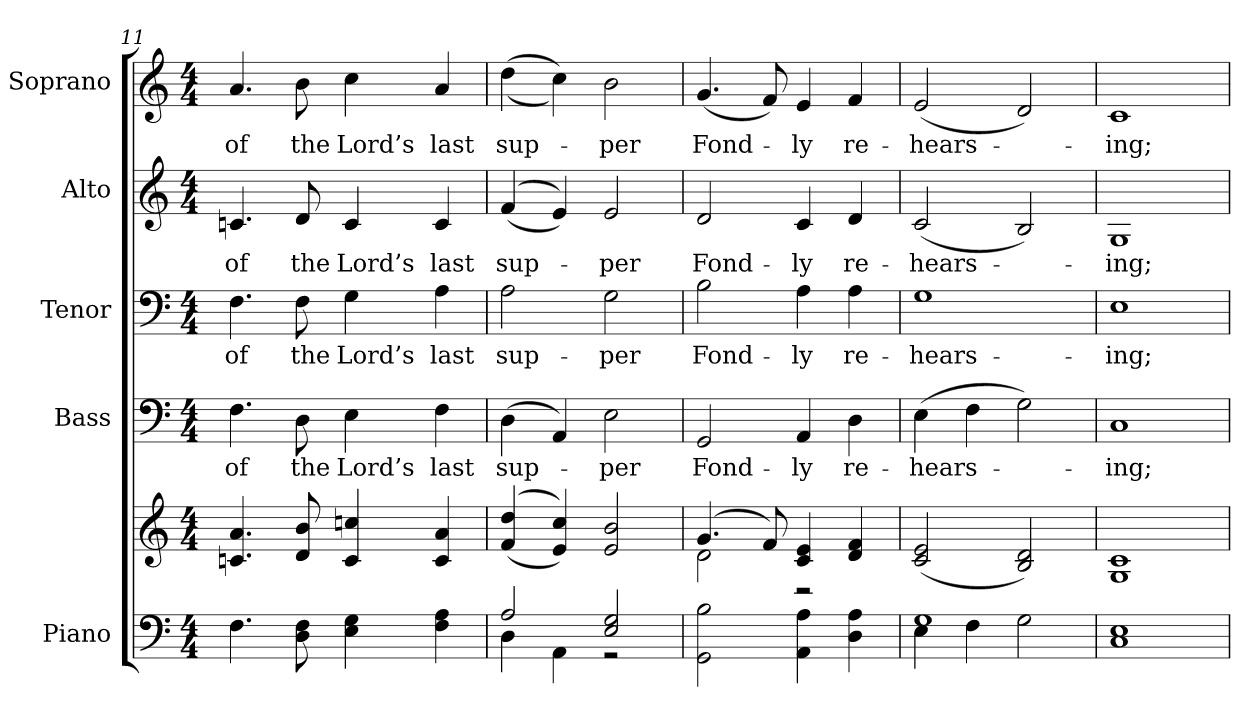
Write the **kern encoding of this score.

**kern	**kern	**kern	**text	**kern	**text	**kern	**text	**kern	**text
*part5	*part5	*part4	*part4	*part3	*part3	*part2	*part2	*part1	*part1
*staff6	*staff5	*staff4	*staff4	*staff3	*staff3	*staff2	*staff2	*staff1	*staff1
*I"Piano	*	*I"Bass	*	*I"Tenor	*	*I"Alto	*	*I"Soprano	*
*I'Pno.	*	*I'B.	*	*I'T.	*	*I'A.	*	*I'S.	*
*clefF4	*clefG2	*clefF4	*	*clefF4	*	*clefG2	*	*clefG2	*
*k[]	*k[]	*k[]	*	*k[]	*	*k[]	*	*k[]	*
*C:	*C:	*C:	*	*C:	*	*C:	*	*C:	*
*M4/4	*M4/4	*M4/4	*	*M4/4	*	*M4/4	*	*M4/4	*
=11	=11	=11	=11	=11	=11	=11	=11	=11	=11
!	!	!	!LO:LY:b:color=#000000	!	!	!	!	!	!
!	!	!	!	!	!LO:LY:b:color=#000000	!	!	!	!
!	!	!	!	!	!	!	!LO:LY:b:color=#000000	!	!
!	!	!	!	!	!	!	!	!	!LO:LY:b:color=#000000
4.Fi\	4.cni/ 4.ai	4.Fi\	of	4.Fi\	of	4.cni/	of	4.ai/	of
!	!	!	!LO:LY:b:color=#000000	!	!	!	!	!	!
!	!	!	!	!	!LO:LY:b:color=#000000	!	!	!	!
!	!	!	!	!	!	!	!LO:LY:b:color=#000000	!	!
!	!	!	!	!	!	!	!	!	!LO:LY:b:color=#000000
8Di\ 8Fi	8di/ 8bi	8Di\	the	8Fi\	the	8di/	the	8bi\	the
!	!	!	!LO:LY:b:color=#000000	!	!	!	!	!	!
!	!	!	!	!	!LO:LY:b:color=#000000	!	!	!	!
!	!	!	!	!	!	!	!LO:LY:b:color=#000000	!	!
!	!	!	!	!	!	!	!	!	!LO:LY:b:color=#000000
4Ei\ 4Gi	4ci/ 4ccni	4Ei\	Lord’s	4Gi\	Lord’s	4ci/	Lord’s	4cci\	Lord’s
!	!	!	!LO:LY:b:color=#000000	!	!	!	!	!	!
!	!	!	!	!	!LO:LY:b:color=#000000	!	!	!	!
!	!	!	!	!	!	!	!LO:LY:b:color=#000000	!	!
!	!	!	!	!	!	!	!	!	!LO:LY:b:color=#000000
4Fi\ 4Ai	4ci/ 4ai	4Fi\	last	4Ai\	last	4ci/	last	4ai/	last
=12	=12	=12	=12	=12	=12	=12	=12	=12	=12
*^	*	*	*	*	*	*	*	*	*
!	!	!	!	!LO:LY:b:color=#000000	!	!	!	!	!	!
!	!	!	!	!	!	!LO:LY:b:color=#000000	!	!	!	!
!	!	!	!	!	!	!	!	!LO:LY:b:color=#000000	!	!
!	!	!	!	!	!	!	!	!	!	!LO:LY:b:color=#000000
2Ai/	4Di\	((4fi/ 4ddi	(4Di\	sup-	2Ai\	sup-	((4fi/	sup-	((4ddi\	sup-
.	4AAi\	4ei/ 4cci))	4AAi/)	.	.	.	4ei/))	.	4cci\))	.
!	!	!	!	!LO:LY:b:color=#000000	!	!	!	!	!	!
!	!	!	!	!	!	!LO:LY:b:color=#000000	!	!	!	!
!	!	!	!	!	!	!	!	!LO:LY:b:color=#000000	!	!
!	!	!	!	!	!	!	!	!	!	!LO:LY:b:color=#000000
2Ei/ 2Gi	2r	2ei/ 2bi	2Ei\	-per	2Gi\	-per	2ei/	-per	2bi\	-per
*v	*v	*	*	*	*	*	*	*	*	*
!!LO:PB:g=z
=13	=13	=13	=13	=13	=13	=13	=13	=13	=13
*	*^	*	*	*	*	*	*	*	*
*^	*	*	*	*	*	*	*	*	*	*
!	!	!	!	!	!LO:LY:b:color=#000000	!	!	!	!	!	!
*v	*v	*	*	*	*	*	*	*	*	*	*
*^	*	*	*	*	*	*	*	*	*	*
!	!	!	!	!	!	!	!LO:LY:b:color=#000000	!	!	!	!
*v	*v	*	*	*	*	*	*	*	*	*	*
*^	*	*	*	*	*	*	*	*	*	*
!	!	!	!	!	!	!	!	!	!LO:LY:b:color=#000000	!	!
*v	*v	*	*	*	*	*	*	*	*	*	*
*^	*	*	*	*	*	*	*	*	*	*
!	!	!	!	!	!	!	!	!	!	!	!LO:LY:b:color=#000000
*v	*v	*	*	*	*	*	*	*	*	*	*
2GGi\ 2Bi	(4.gi/	2di\	2GGi/	Fond-	2Bi\	Fond-	2di/	Fond-	(4.gi/	Fond-
.	8fi/)	.	.	.	.	.	.	.	8fi/)	.
!	!	!	!	!LO:LY:b:color=#000000	!	!	!	!	!	!
!	!	!	!	!	!	!LO:LY:b:color=#000000	!	!	!	!
!	!	!	!	!	!	!	!	!LO:LY:b:color=#000000	!	!
!	!	!	!	!	!	!	!	!	!	!LO:LY:b:color=#000000
4AAi\ 4Ai	4ci/ 4ei	2r	4AAi/	-ly	4Ai\	-ly	4ci/	-ly	4ei/	-ly
!	!	!	!	!LO:LY:b:color=#000000	!	!	!	!	!	!
!	!	!	!	!	!	!LO:LY:b:color=#000000	!	!	!	!
!	!	!	!	!	!	!	!	!LO:LY:b:color=#000000	!	!
!	!	!	!	!	!	!	!	!	!	!LO:LY:b:color=#000000
4Di\ 4Ai	4di/ 4fi	.	4Di\	re-	4Ai\	re-	4di/	re-	4fi/	re-
*	*v	*v	*	*	*	*	*	*	*	*
=14	=14	=14	=14	=14	=14	=14	=14	=14	=14
*^	*	*	*	*	*	*	*	*	*
!	!	!	!	!LO:LY:b:color=#000000	!	!	!	!	!	!
!	!	!	!	!	!	!LO:LY:b:color=#000000	!	!	!	!
!	!	!	!	!	!	!	!	!LO:LY:b:color=#000000	!	!
!	!	!	!	!	!	!	!	!	!	!LO:LY:b:color=#000000
1Gi	4Ei\	(2ci/ 2ei	(4Ei\	-hears-	1Gi	-hears-	(2ci/	-hears-	(2ei/	-hears-
.	4Fi\	.	4Fi\	.	.	.	.	.	.	.
.	2Gi\	2Bi/ 2di)	2Gi\)	.	.	.	2Bi/)	.	2di/)	.
*v	*v	*	*	*	*	*	*	*	*	*
=15	=15	=15	=15	=15	=15	=15	=15	=15	=15
*^	*	*	*	*	*	*	*	*	*
!	!	!	!	!LO:LY:b:color=#000000	!	!	!	!	!	!
*v	*v	*	*	*	*	*	*	*	*	*
*^	*	*	*	*	*	*	*	*	*
!	!	!	!	!	!	!LO:LY:b:color=#000000	!	!	!	!
*v	*v	*	*	*	*	*	*	*	*	*
*^	*	*	*	*	*	*	*	*	*
!	!	!	!	!	!	!	!	!LO:LY:b:color=#000000	!	!
*v	*v	*	*	*	*	*	*	*	*	*
*^	*	*	*	*	*	*	*	*	*
!	!	!	!	!	!	!	!	!	!	!LO:LY:b:color=#000000
*v	*v	*	*	*	*	*	*	*	*	*
1Ci 1Ei	1Gi 1ci	1Ci	-ing;	1Ei	-ing;	1Gi	-ing;	1ci	-ing;
=	=	=	=	=	=	=	=	=	=
*-	*-	*-	*-	*-	*-	*-	*-	*-	*-
